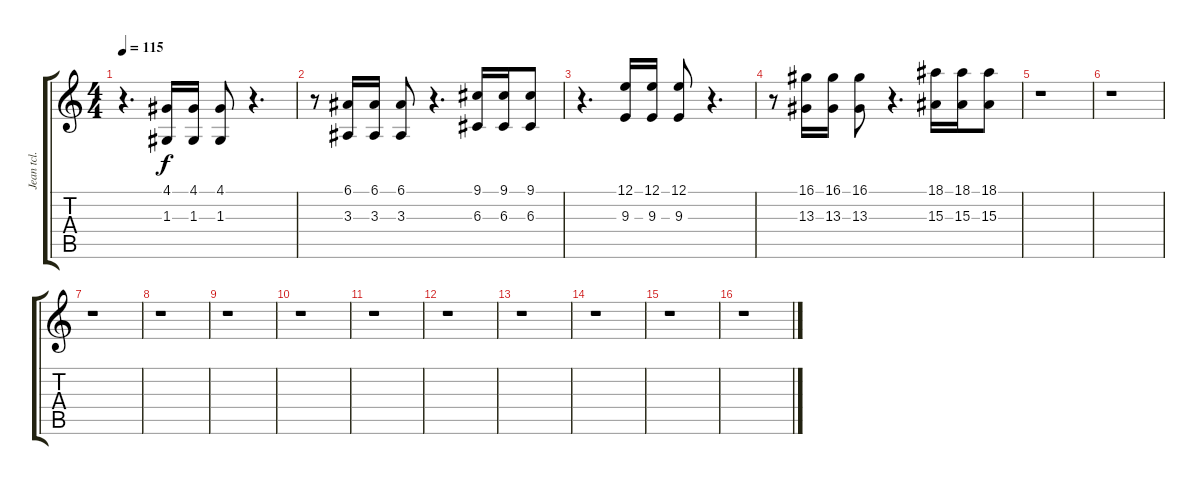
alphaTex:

\track ("Jean tcl. 2" "Jean tcl. ") {instrument stringensemble1}
\staff {score tabs}
\tuning (E4 B3 G3 D3 A2 E2) {hide}
\ts (4 4)
\tempo 115
\clef g2
\ks c
r.4{d dy f volume 12 balance 16 instrument stringensemble1} (4.1 1.3).16 (4.1 1.3).16 (4.1 1.3).8 r.4{d} |
r.8 (6.1 3.3).16 (6.1 3.3).16 (6.1 3.3).8 r.4{d} (9.1 6.3).16 (9.1 6.3).16 (9.1 6.3).8 |
r.4{d} (12.1 9.3).16 (12.1 9.3).16 (12.1 9.3).8 r.4{d} |
r.8 (16.1 13.3).16 (16.1 13.3).16 (16.1 13.3).8 r.4{d} (18.1 15.3).16 (18.1 15.3).16 (18.1 15.3).8 |
r.1 |
r.1 |
r.1 |
r.1 |
r.1 |
r.1 |
r.1 |
r.1 |
r.1 |
r.1 |
r.1 |
r.1
